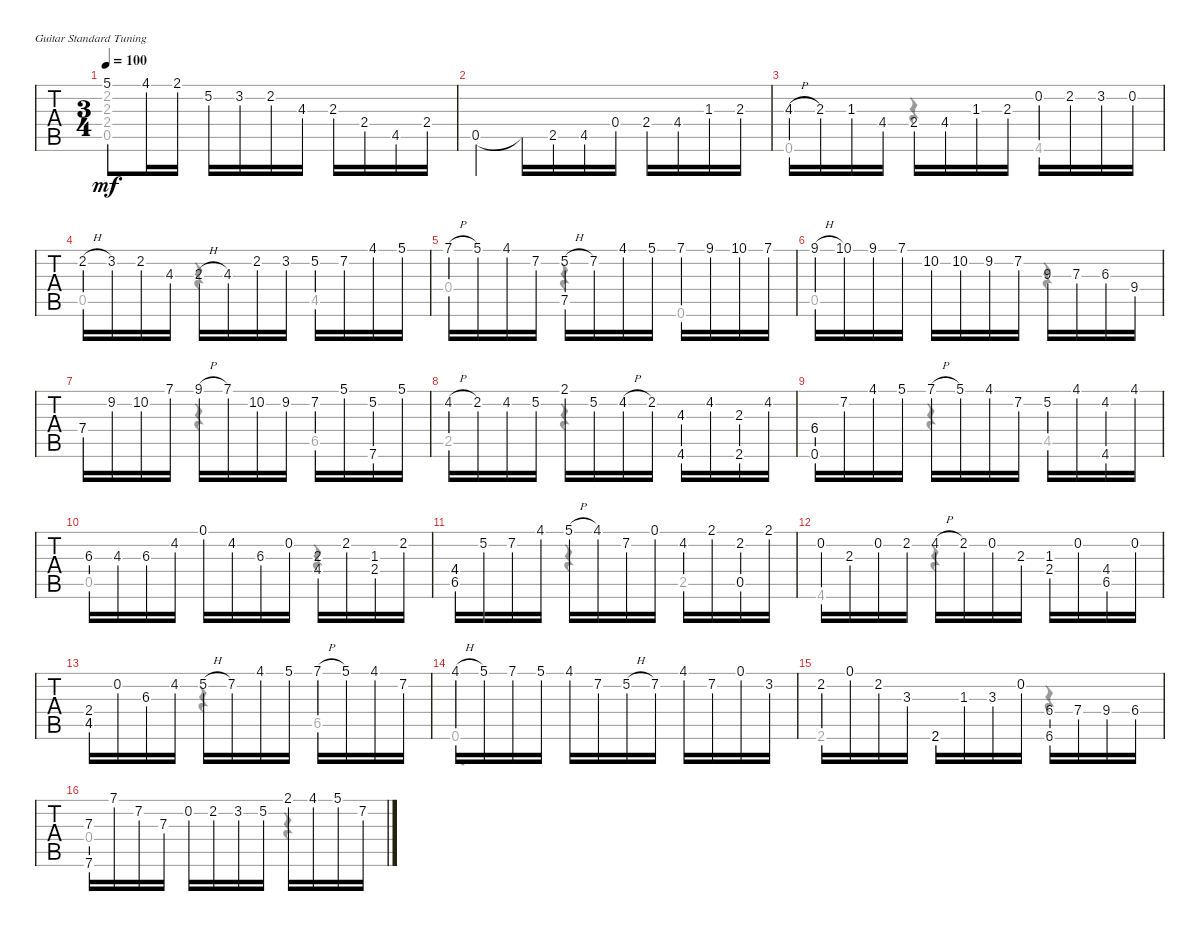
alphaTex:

\defaultSystemsLayout 4
\bracketExtendMode groupsimilarinstruments
\singleTrackTrackNamePolicy hidden
\multiTrackTrackNamePolicy hidden
\firstSystemTrackNameOrientation horizontal
\otherSystemsTrackNameOrientation horizontal
\track ("Steel Guitar" "S-Gt") {instrument acousticguitarsteel}
\staff {tabs}
\tuning (E4 B3 G3 D3 A2 E2)
\voice
\ts (3 4)
\tempo 100
\clef g2
\ks a
5.1.8{dy mf instrument acousticguitarsteel} 4.1.16 2.1.16 5.2.16 3.2.16 2.2.16 4.3.16 2.3.16 2.4.16 4.5.16 2.4.16 |
0.5.4 0.5{t}.16 2.5.16 4.5.16 0.4.16 2.4.16 4.4.16 1.3.16 2.3.16 |
4.3{h}.16 2.3.16 1.3.16 4.4.16 2.4.16 4.4.16 1.3.16 2.3.16 0.2.16 2.2.16 3.2.16 0.2.16 |
2.2{h}.16 3.2.16 2.2.16 4.3.16 2.3{h}.16 4.3.16 2.2.16 3.2.16 5.2.16 7.2.16 4.1.16 5.1.16 |
7.1{h}.16 5.1.16 4.1.16 7.2.16 (5.2{h} 7.5).16 7.2.16 4.1.16 5.1.16 7.1.16 9.1.16 10.1.16 7.1.16 |
9.1{h}.16 10.1.16 9.1.16 7.1.16 10.2.16 10.2.16 9.2.16 7.2.16 9.3.16 7.3.16 6.3.16 9.4.16 |
7.4.16 9.2.16 10.2.16 7.1.16 9.1{h}.16 7.1.16 10.2.16 9.2.16 7.2.16 5.1.16 (7.6 5.2).16 5.1.16 |
4.2{h}.16 2.2.16 4.2.16 5.2.16 2.1.16 5.2.16 4.2{h}.16 2.2.16 (4.6 4.3).16 4.2.16 (2.3 2.6).16 4.2.16 |
(6.4 0.6).16 7.2.16 4.1.16 5.1.16 7.1{h}.16 5.1.16 4.1.16 7.2.16 5.2.16 4.1.16 (4.2 4.6).16 4.1.16 |
6.3.16 4.3.16 6.3.16 4.2.16 0.1.16 4.2.16 6.3.16 0.2.16 (4.4 2.3).16 2.2.16 (2.4 1.3).16 2.2.16 |
(4.4 6.5).16 5.2.16 7.2.16 4.1.16 5.1{h}.16 4.1.16 7.2.16 0.1.16 4.2.16 2.1.16 (2.2 0.5).16 2.1.16 |
0.2.16 2.3.16 0.2.16 2.2.16 4.2{h}.16 2.2.16 0.2.16 2.3.16 (2.4 1.3).16 0.2.16 (4.4 6.5).16 0.2.16 |
(4.5 2.4).16 0.2.16 6.3.16 4.2.16 5.2{h}.16 7.2.16 4.1.16 5.1.16 7.1{h}.16 5.1.16 4.1.16 7.2.16 |
4.1{h}.16 5.1.16 7.1.16 5.1.16 4.1.16 7.2.16 5.2{h}.16 7.2.16 4.1.16 7.2.16 0.1.16 3.2.16 |
2.2.16 0.1.16 2.2.16 3.3.16 2.6.16 1.3.16 3.3.16 0.2.16 (6.6 6.4).16 7.4.16 9.4.16 6.4.16 |
(7.3 7.6).16 7.1.16 7.2.16 7.3.16 0.2.16 2.2.16 3.2.16 5.2.16 2.1.16 4.1.16 5.1.16 7.2.16
\voice
\clef g2
\ottava regular
\simile none
\ks a
(2.2 2.3 2.4 0.5).4{dy mf} |
|
0.6.4 r.4 4.6.4 |
0.5.4 r.4 4.5.4 |
0.4.4 r.4 0.6.4 |
0.5.2 r.4 |
7.4.4 r.4 6.5.4 |
2.5.4 r.4 |
6.4.4 r.4 4.5.4 |
0.5.2 r.4 |
4.4.4 r.4 2.5.4 |
4.6.4 r.4 |
4.5.4 r.4 6.5.4 |
0.6.2{d} |
2.6.4 2.6.4 r.4 |
0.4.2 r.4
